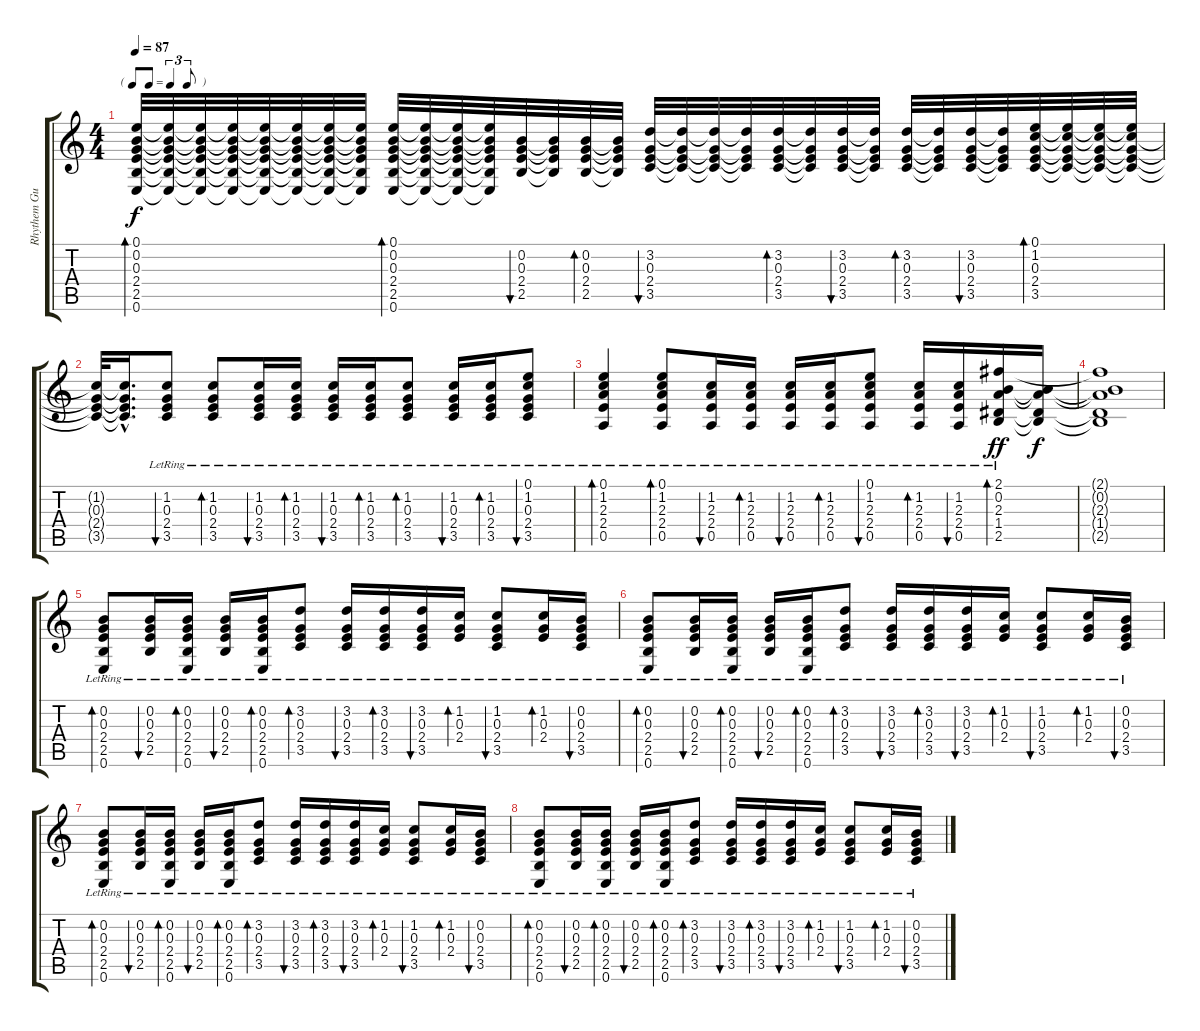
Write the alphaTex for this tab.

\track ("Rhythem Guitar" "Rhythem Gu") {instrument acousticguitarsteel}
\staff {score tabs}
\tuning (E4 B3 G3 D3 A2 E2) {hide}
\ts (4 4)
\tf triplet8th
\tempo 87
\clef g2
\ks c
(0.1 0.2 0.3 2.4 2.5 0.6).32{bd 60 dy f} (0.1{t} 0.2{t} 0.3{t} 2.4{t} 2.5{t} 0.6{t}).32 (0.1{t} 0.2{t} 0.3{t} 2.4{t} 2.5{t} 0.6{t}).32 (0.1{t} 0.2{t} 0.3{t} 2.4{t} 2.5{t} 0.6{t}).32 (0.1{t} 0.2{t} 0.3{t} 2.4{t} 2.5{t} 0.6{t}).32 (0.1{t} 0.2{t} 0.3{t} 2.4{t} 2.5{t} 0.6{t}).32 (0.1{t} 0.2{t} 0.3{t} 2.4{t} 2.5{t} 0.6{t}).32 (0.1{t} 0.2{t} 0.3{t} 2.4{t} 2.5{t} 0.6{t}).32 (0.1 0.2 0.3 2.4 2.5 0.6).32{bd 60} (0.1{t} 0.2{t} 0.3{t} 2.4{t} 2.5{t} 0.6{t}).32 (0.1{t} 0.2{t} 0.3{t} 2.4{t} 2.5{t} 0.6{t}).32 (0.1{t} 0.2{t} 0.3{t} 2.4{t} 2.5{t} 0.6{t}).32 (0.2 0.3 2.4 2.5).32{bu 60} (0.2{t} 0.3{t} 2.4{t} 2.5{t}).32 (0.2 0.3 2.4 2.5).32{bd 60} (0.2{t} 0.3{t} 2.4{t} 2.5{t}).32 (3.2 0.3 2.4 3.5).32{bu 60} (3.2{t} 0.3{t} 2.4{t} 3.5{t}).32 (3.2{t} 0.3{t} 2.4{t} 3.5{t}).32 (3.2{t} 0.3{t} 2.4{t} 3.5{t}).32 (3.2 0.3 2.4 3.5).32{bd 60} (3.2{t} 0.3{t} 2.4{t} 3.5{t}).32 (3.2 0.3 2.4 3.5).32{bu 60} (3.2{t} 0.3{t} 2.4{t} 3.5{t}).32 (3.2 0.3 2.4 3.5).32{bd 60} (3.2{t} 0.3{t} 2.4{t} 3.5{t}).32 (3.2 0.3 2.4 3.5).32{bu 60} (3.2{t} 0.3{t} 2.4{t} 3.5{t}).32 (0.1 1.2 0.3 2.4 3.5).32{bd 60} (0.1{t} 1.2{t} 0.3{t} 2.4{t} 3.5{t}).32 (0.1{t} 1.2{t} 0.3{t} 2.4{t} 3.5{t}).32 (0.1{t} 1.2{t} 0.3{t} 2.4{t} 3.5{t}).32 |
(1.2{t} 0.3{t} 2.4{t} 3.5{t}).32 (1.2{hac t} 0.3{hac t} 2.4{hac t} 3.5{hac t}).16{d} (1.2{lr} 0.3{lr} 2.4{lr} 3.5{lr}).8{bu 60} (1.2{lr} 0.3{lr} 2.4{lr} 3.5{lr}).8{bd 60} (1.2{lr} 0.3{lr} 2.4{lr} 3.5{lr}).16{bu 60} (1.2{lr} 0.3{lr} 2.4{lr} 3.5{lr}).16{bd 60} (1.2{lr} 0.3{lr} 2.4{lr} 3.5{lr}).16{bu 60} (1.2{lr} 0.3{lr} 2.4{lr} 3.5{lr}).16{bd 60} (1.2{lr} 0.3{lr} 2.4{lr} 3.5{lr}).8{bd 60} (1.2{lr} 0.3{lr} 2.4{lr} 3.5{lr}).16{bu 60} (1.2{lr} 0.3{lr} 2.4{lr} 3.5{lr}).16{bd 60} (0.1{lr} 1.2{lr} 0.3{lr} 2.4{lr} 3.5{lr}).8{bu 60} |
(0.1{lr} 1.2{lr} 2.3{lr} 2.4{lr} 0.5{lr}).4{bd 60} (0.1{lr} 1.2{lr} 2.3{lr} 2.4{lr} 0.5{lr}).8{bd 60} (1.2{lr} 2.3{lr} 2.4{lr} 0.5{lr}).16{bu 60} (1.2{lr} 2.3{lr} 2.4{lr} 0.5).16{bd 60} (1.2{lr} 2.3{lr} 2.4{lr} 0.5{lr}).16{bu 60} (1.2{lr} 2.3{lr} 2.4{lr} 0.5{lr}).16{bd 60} (0.1{lr} 1.2{lr} 2.3{lr} 2.4{lr} 0.5{lr}).8{bu 60} (1.2{lr} 2.3{lr} 2.4{lr} 0.5{lr}).16{bd 60} (1.2 2.3{lr} 2.4{lr} 0.5{lr}).16{bu 60} (2.1 0.2{lr} 2.3{lr} 1.4{lr} 2.5{lr}).16{bd 480 dy ff} (0.2{t} 2.3{t} 1.4{t} 2.5{t}).16{dy f} |
(2.1{t} 0.2{t} 2.3{t} 1.4{t} 2.5{t}).1 |
(0.2{lr} 0.3{lr} 2.4{lr} 2.5{lr} 0.6{lr}).8{bd 60} (0.2{lr} 0.3{lr} 2.4{lr} 2.5{lr}).16{bu 60} (0.2{lr} 0.3{lr} 2.4{lr} 2.5{lr} 0.6{lr}).16{bd 60} (0.2{lr} 0.3{lr} 2.4{lr} 2.5{lr}).16{bu 60} (0.2{lr} 0.3{lr} 2.4{lr} 2.5{lr} 0.6{lr}).16{bd 60} (3.2{lr} 0.3{lr} 2.4{lr} 3.5{lr}).8{bd 60} (3.2{lr} 0.3{lr} 2.4{lr} 3.5{lr}).16{bu 60} (3.2{lr} 0.3{lr} 2.4{lr} 3.5{lr}).16{bd 60} (3.2{lr} 0.3{lr} 2.4{lr} 3.5{lr}).16{bu 60} (1.2{lr} 0.3{lr} 2.4{lr}).16{bd 60} (1.2{lr} 0.3{lr} 2.4{lr} 3.5{lr}).8{bu 60} (1.2{lr} 0.3{lr} 2.4{lr}).16{bd 60} (0.2{lr} 0.3{lr} 2.4{lr} 3.5{lr}).16{bu 60} |
(0.2{lr} 0.3{lr} 2.4{lr} 2.5{lr} 0.6{lr}).8{bd 60} (0.2{lr} 0.3{lr} 2.4{lr} 2.5{lr}).16{bu 60} (0.2{lr} 0.3{lr} 2.4{lr} 2.5{lr} 0.6{lr}).16{bd 60} (0.2{lr} 0.3{lr} 2.4{lr} 2.5{lr}).16{bu 60} (0.2{lr} 0.3{lr} 2.4{lr} 2.5{lr} 0.6{lr}).16{bd 60} (3.2{lr} 0.3{lr} 2.4{lr} 3.5{lr}).8{bd 60} (3.2{lr} 0.3{lr} 2.4{lr} 3.5{lr}).16{bu 60} (3.2{lr} 0.3{lr} 2.4{lr} 3.5{lr}).16{bd 60} (3.2{lr} 0.3{lr} 2.4{lr} 3.5{lr}).16{bu 60} (1.2{lr} 0.3{lr} 2.4{lr}).16{bd 60} (1.2{lr} 0.3{lr} 2.4{lr} 3.5{lr}).8{bu 60} (1.2{lr} 0.3{lr} 2.4{lr}).16{bd 60} (0.2{lr} 0.3{lr} 2.4{lr} 3.5{lr}).16{bu 60} |
(0.2{lr} 0.3{lr} 2.4{lr} 2.5{lr} 0.6{lr}).8{bd 60} (0.2{lr} 0.3{lr} 2.4{lr} 2.5{lr}).16{bu 60} (0.2{lr} 0.3{lr} 2.4{lr} 2.5{lr} 0.6{lr}).16{bd 60} (0.2{lr} 0.3{lr} 2.4{lr} 2.5{lr}).16{bu 60} (0.2{lr} 0.3{lr} 2.4{lr} 2.5{lr} 0.6{lr}).16{bd 60} (3.2{lr} 0.3{lr} 2.4{lr} 3.5{lr}).8{bd 60} (3.2{lr} 0.3{lr} 2.4{lr} 3.5{lr}).16{bu 60} (3.2{lr} 0.3{lr} 2.4{lr} 3.5{lr}).16{bd 60} (3.2{lr} 0.3{lr} 2.4{lr} 3.5{lr}).16{bu 60} (1.2{lr} 0.3{lr} 2.4{lr}).16{bd 60} (1.2{lr} 0.3{lr} 2.4{lr} 3.5{lr}).8{bu 60} (1.2{lr} 0.3{lr} 2.4{lr}).16{bd 60} (0.2{lr} 0.3{lr} 2.4{lr} 3.5{lr}).16{bu 60} |
(0.2{lr} 0.3{lr} 2.4{lr} 2.5{lr} 0.6{lr}).8{bd 60} (0.2{lr} 0.3{lr} 2.4{lr} 2.5{lr}).16{bu 60} (0.2{lr} 0.3{lr} 2.4{lr} 2.5{lr} 0.6{lr}).16{bd 60} (0.2{lr} 0.3{lr} 2.4{lr} 2.5{lr}).16{bu 60} (0.2{lr} 0.3{lr} 2.4{lr} 2.5{lr} 0.6{lr}).16{bd 60} (3.2{lr} 0.3{lr} 2.4{lr} 3.5{lr}).8{bd 60} (3.2{lr} 0.3{lr} 2.4{lr} 3.5{lr}).16{bu 60} (3.2{lr} 0.3{lr} 2.4{lr} 3.5{lr}).16{bd 60} (3.2{lr} 0.3{lr} 2.4{lr} 3.5{lr}).16{bu 60} (1.2{lr} 0.3{lr} 2.4{lr}).16{bd 60} (1.2{lr} 0.3{lr} 2.4{lr} 3.5{lr}).8{bu 60} (1.2{lr} 0.3{lr} 2.4{lr}).16{bd 60} (0.2{lr} 0.3{lr} 2.4{lr} 3.5{lr}).16{bu 60}
